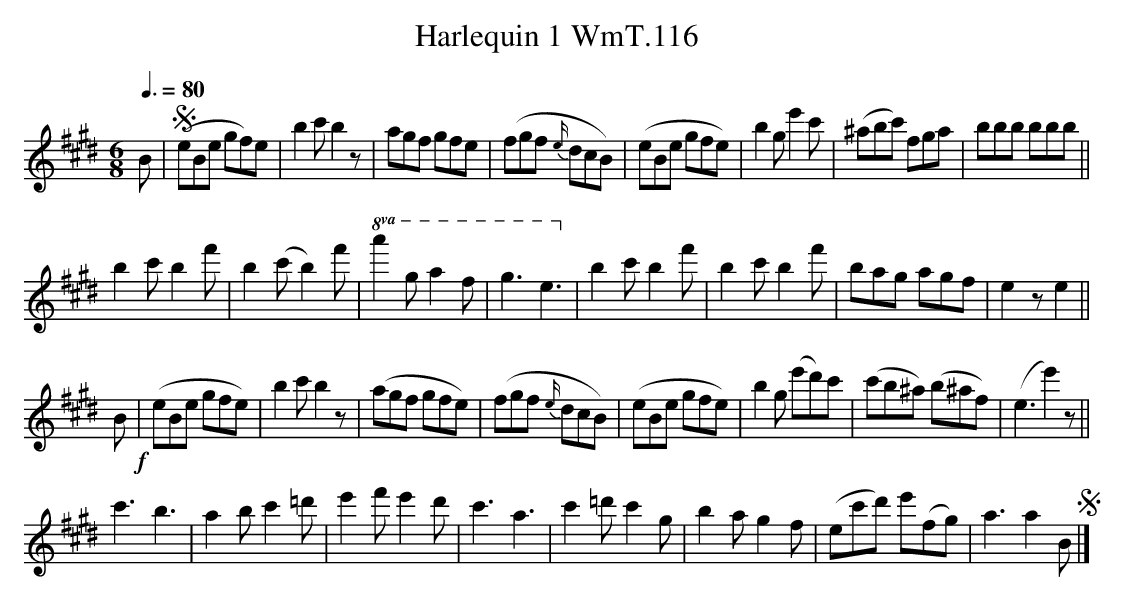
X:1
T:Harlequin 1 WmT.116
M:6/8
L:1/8
Q:3/8 = 80
K:E
B|!segno!(eBe gf)e|b2c' b2z|agf gfe|(fgf {e/}dcB)|(eBe gfe)|b2g e'2 c'|(^abc') fga|bbb bbb||
b2c' b2f'|b2(c'b2)f'|!8va(!a'2g'a'2f' |g'3 e'3!8va)! |b2c' b2 f'|b2c' b2 f' | bag agf | e2 z e2||
B!f!|(eBe gfe)|b2c' b2z|(agf gfe)|(fgf {e/}dcB)|(eBe gfe)|b2g (e'd')c' |  (c'b^a) (b^af) | (e3e'2)z||
c'3 b3 |  a2b c'2 =d' | e'2 f' e'2d' | c'3a3 | c'2 =d' c'2 g | b2 a g2 f | (ec'd') e'(fg) | a3 a2B !segno!|]
